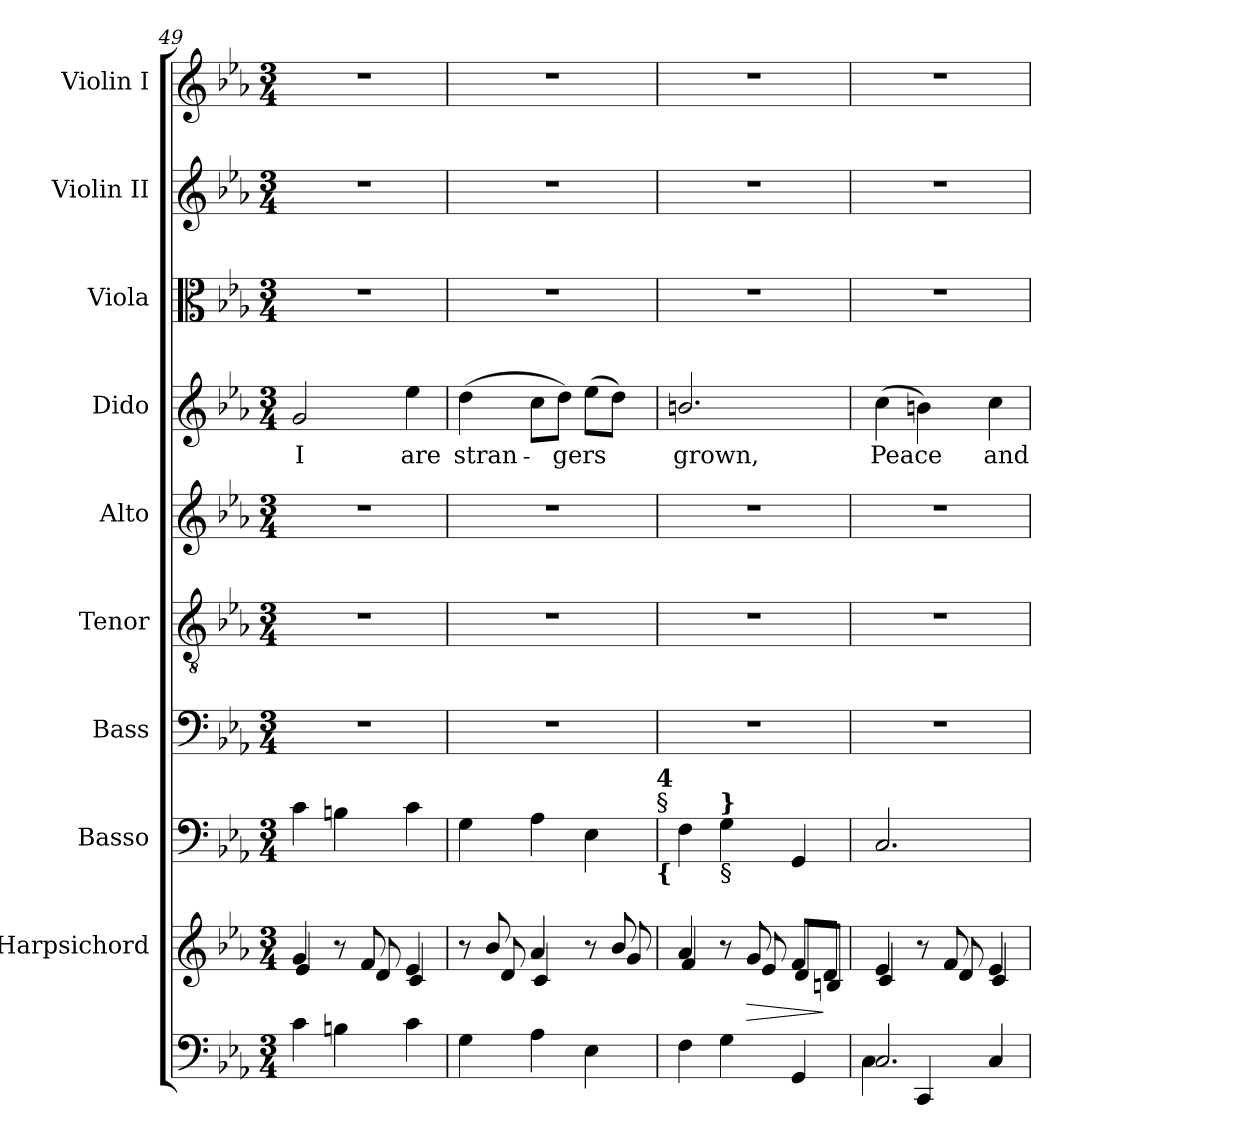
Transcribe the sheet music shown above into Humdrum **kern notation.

**kern	**kern	**dynam	**kern	**kern	**kern	**kern	**kern	**text	**kern	**kern	**kern
*part10	*part9	*part9	*part8	*part7	*part6	*part5	*part4	*part4	*part3	*part2	*part1
*staff10	*staff9	*staff9	*staff8	*staff7	*staff6	*staff5	*staff4	*staff4	*staff3	*staff2	*staff1
*	*I"Harpsichord	*	*I"Basso	*I"Bass	*I"Tenor	*I"Alto	*I"Dido	*	*I"Viola	*I"Violin II	*I"Violin I
*	*	*	*	*I'B.	*I'T.	*I'A.	*	*	*I'Viola	*I'Vln. II	*I'Vln. I
!!LO:LB:g=z
*clefF4	*clefG2	*	*clefF4	*clefF4	*clefGv2	*clefG2	*clefG2	*	*clefC3	*clefG2	*clefG2
*	*	*	*	*	*ITrd7c12	*	*	*	*	*	*
*k[b-e-a-]	*k[b-e-a-]	*	*k[b-e-a-]	*k[b-e-a-]	*k[b-e-a-]	*k[b-e-a-]	*k[b-e-a-]	*	*k[b-e-a-]	*k[b-e-a-]	*k[b-e-a-]
*E-:	*E-:	*	*E-:	*E-:	*E-:	*E-:	*E-:	*	*E-:	*E-:	*E-:
*M3/4	*M3/4	*	*M3/4	*M3/4	*M3/4	*M3/4	*M3/4	*	*M3/4	*M3/4	*M3/4
=49	=49	=49	=49	=49	=49	=49	=49	=49	=49	=49	=49
*	*^	*	*	*	*	*	*	*	*	*	*
!	!	!	!	!	!LO:N:vis=1	!LO:N:vis=1	!LO:N:vis=1	!	!	!	!	!
!	!	!	!	!	!	!	!	!	!LO:LY:b:color=#000000	!LO:N:vis=1	!LO:N:vis=1	!LO:N:vis=1
4ci\	4gi/	4e-i/	.	4ci\	2.r	2.r	2.r	2gi/	I	2.r	2.r	2.r
4Bni\	8r	8ryy	.	4Bni\	.	.	.	.	.	.	.	.
.	8fi/	8di/	.	.	.	.	.	.	.	.	.	.
!	!	!	!	!	!	!	!	!	!LO:LY:b:color=#000000	!	!	!
4ci\	4e-i/	4ci/	.	4ci\	.	.	.	4ee-i\	are	.	.	.
=50	=50	=50	=50	=50	=50	=50	=50	=50	=50	=50	=50	=50
!	!	!	!	!	!LO:N:vis=1	!LO:N:vis=1	!LO:N:vis=1	!	!	!	!	!
!	!	!	!	!	!	!	!	!	!LO:LY:b:color=#000000	!LO:N:vis=1	!LO:N:vis=1	!LO:N:vis=1
*	*	*	*	*^	*	*	*	*	*	*	*	*
4Gi\	8r	8ryy	.	4Gi\	2ryy	2.r	2.r	2.r	(4ddi\	stran-	2.r	2.r	2.r
.	8b-i/	8di/	.	.	.	.	.	.	.	.	.	.	.
4A-i\	4a-i/	4ci/	.	4A-i\	.	.	.	.	8cci\L	.	.	.	.
!	!	!	!	!	!	!	!	!	!	!LO:LY:b:color=#000000	!	!	!
.	.	.	.	.	.	.	.	.	8ddi\J)	-gers	.	.	.
4E-i\	8r	8ryy	.	4E-i\	8ryy	.	.	.	(8ee-i\L	.	.	.	.
.	8b-i/	8gi/	.	.	16ryy	.	.	.	8ddi\J)	.	.	.	.
.	.	.	.	.	32ryy	.	.	.	.	.	.	.	.
.	.	.	.	.	64ryy	.	.	.	.	.	.	.	.
.	.	.	.	.	128...ryy	.	.	.	.	.	.	.	.
!	!	!	!	!	!LO:TX:b:B:t={	!	!	!	!	!	!	!	!
!	!	!	!	!	!LO:TX:t=§	!	!	!	!	!	!	!	!
!	!	!	!	!	!LO:TX:B:t=4	!	!	!	!	!	!	!	!
.	.	.	.	.	1024ryy	.	.	.	.	.	.	.	.
=51	=51	=51	=51	=51	=51	=51	=51	=51	=51	=51	=51	=51	=51
!	!	!	!	!	!	!LO:N:vis=1	!LO:N:vis=1	!LO:N:vis=1	!	!	!	!	!
*	*	*	*	*v	*v	*	*	*	*	*	*	*	*
*	*	*	*	*^	*	*	*	*	*	*	*	*
!	!	!	!	!	!	!	!	!	!	!LO:LY:b:color=#000000	!LO:N:vis=1	!LO:N:vis=1	!LO:N:vis=1
*	*	*	*	*v	*v	*	*	*	*	*	*	*	*
4Fi\	4a-i/	4fi/	.	4Fi\	2.r	2.r	2.r	2.bni/	grown,	2.r	2.r	2.r
!	!	!	!	!LO:TX:b:t=§	!	!	!	!	!	!	!	!
!	!	!	!	!LO:TX:B:t=}	!	!	!	!	!	!	!	!
4Gi\	8r	8ryy	.	4Gi\	.	.	.	.	.	.	.	.
!	!	!	!LO:HP:b	!	!	!	!	!	!	!	!	!
.	8gi/	8e-i/	>	.	.	.	.	.	.	.	.	.
4GGi/	8fi/L	8di/L	.	4GGi/	.	.	.	.	.	.	.	.
.	8di/J	8Bni/J	]	.	.	.	.	.	.	.	.	.
=52	=52	=52	=52	=52	=52	=52	=52	=52	=52	=52	=52	=52
*^	*	*	*	*	*	*	*	*	*	*	*	*
!	!	!	!	!	!	!LO:N:vis=1	!LO:N:vis=1	!LO:N:vis=1	!	!	!	!	!
!	!	!	!	!	!	!	!	!	!	!LO:LY:b:color=#000000	!LO:N:vis=1	!LO:N:vis=1	!LO:N:vis=1
2.Ci/	4Ci\	4e-i/	4ci/	.	2.Ci/	2.r	2.r	2.r	(4cci\	Peace	2.r	2.r	2.r
.	4CCi/	8r	8ryy	.	.	.	.	.	4bni\)	.	.	.	.
.	.	8fi/	8di/	.	.	.	.	.	.	.	.	.	.
!	!	!	!	!	!	!	!	!	!	!LO:LY:b:color=#000000	!	!	!
.	4Ci/	4e-i/	4ci/	.	.	.	.	.	4cci\	and	.	.	.
*v	*v	*	*	*	*	*	*	*	*	*	*	*	*
*	*v	*v	*	*	*	*	*	*	*	*	*	*
=	=	=	=	=	=	=	=	=	=	=	=
*-	*-	*-	*-	*-	*-	*-	*-	*-	*-	*-	*-
